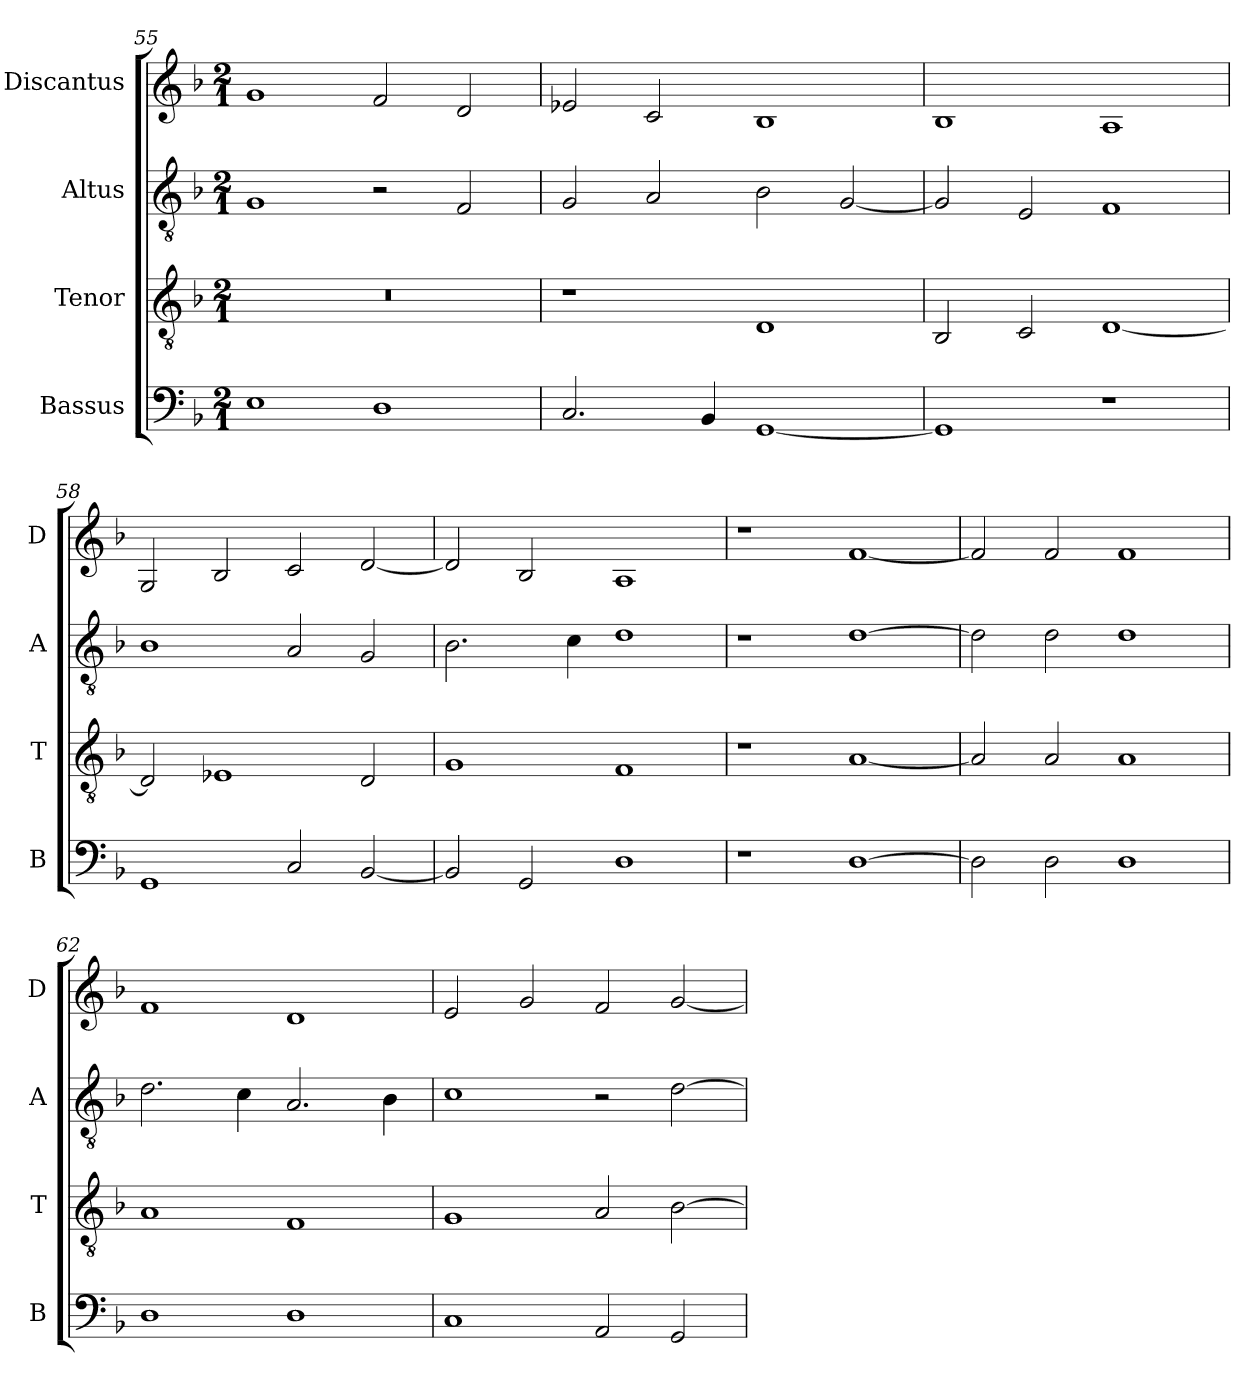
**kern	**kern	**kern	**kern
*part4	*part3	*part2	*part1
*staff4	*staff3	*staff2	*staff1
*I"Bassus	*I"Tenor	*I"Altus	*I"Discantus
*I'B	*I'T	*I'A	*I'D
*clefF4	*clefGv2	*clefGv2	*clefG2
*k[b-]	*k[b-]	*k[b-]	*k[b-]
*M2/1	*M2/1	*M2/1	*M2/1
=55	=55	=55	=55
1E	0r	1G	1g
1D	.	2r	2f/
.	.	2F/	2d/
=56	=56	=56	=56
2.C/	1r	2G/	2e-X/
.	.	2A/	2c/
4BB-/	.	.	.
[1GG	1D	2B-\	1B-
.	.	[2G/	.
=57	=57	=57	=57
1GG]	2BB-/	2G/]	1B-
.	2C/	2E/	.
1r	[1D	1F	1A
=58	=58	=58	=58
1GG	2D/]	1B-	2G/
.	1E-X	.	2B-/
2C/	.	2A/	2c/
[2BB-/	2D/	2G/	[2d/
=59	=59	=59	=59
2BB-/]	1G	2.B-\	2d/]
2GG/	.	.	2B-/
.	.	4c\	.
1D	1F	1d	1A
=60	=60	=60	=60
1r	1r	1r	1r
[1D	[1A	[1d	[1f
=61	=61	=61	=61
2D\]	2A/]	2d\]	2f/]
2D\	2A/	2d\	2f/
1D	1A	1d	1f
=62	=62	=62	=62
1D	1A	2.d\	1f
.	.	4c\	.
1D	1F	2.A/	1d
.	.	4B-\	.
=63	=63	=63	=63
1C	1G	1c	2e/
.	.	.	2g/
2AA/	2A/	2r	2f/
2GG/	[2B-\	[2d\	[2g/
=	=	=	=
*-	*-	*-	*-
